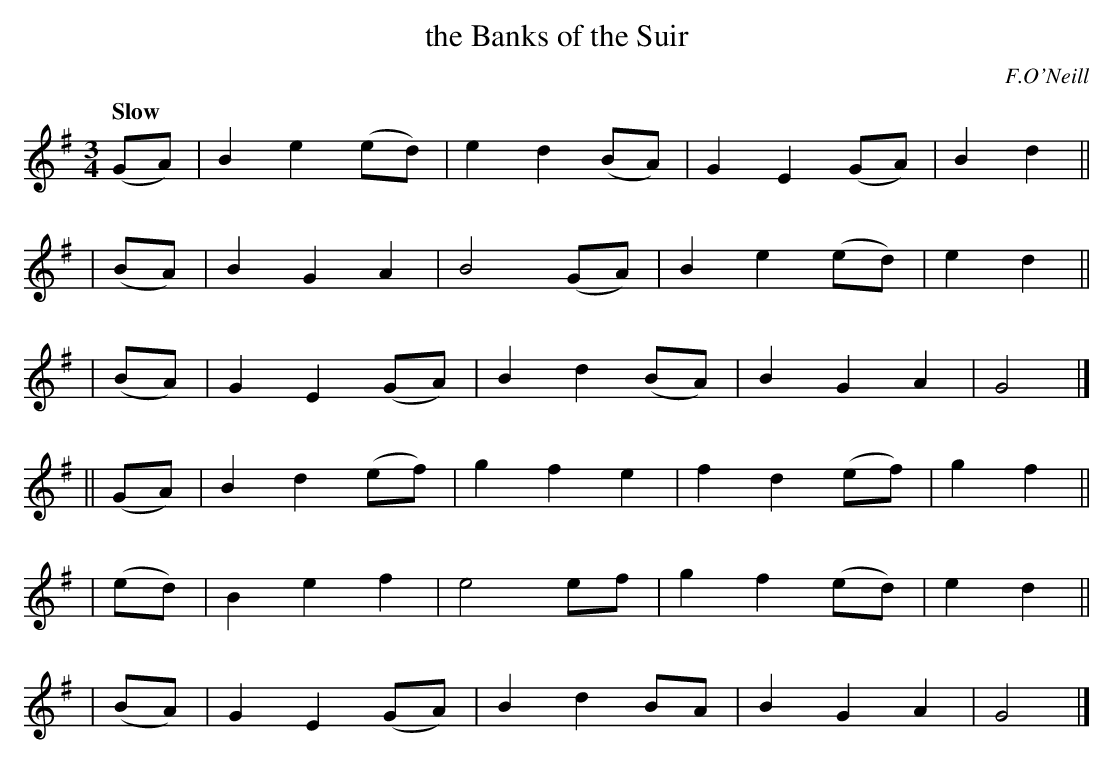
X:1
T: the Banks of the Suir
O: F.O'Neill
Q: "Slow"
M: 3/4
L: 1/8
K: G
  (GA) | B2 e2 (ed) | e2 d2 (BA) | G2 E2 (GA) | B2 d2 ||
| (BA) | B2 G2  A2  | B4    (GA) | B2 e2 (ed) | e2 d2 ||
| (BA) | G2 E2 (GA) | B2 d2 (BA) | B2 G2  A2  | G4 |]
||(GA) | B2 d2 (ef) | g2 f2  e2  | f2 d2 (ef) | g2 f2 ||
| (ed) | B2 e2  f2  | e4     ef  | g2 f2 (ed) | e2 d2 ||
| (BA) | G2 E2 (GA) | B2 d2  BA  | B2 G2  A2  | G4 |]
